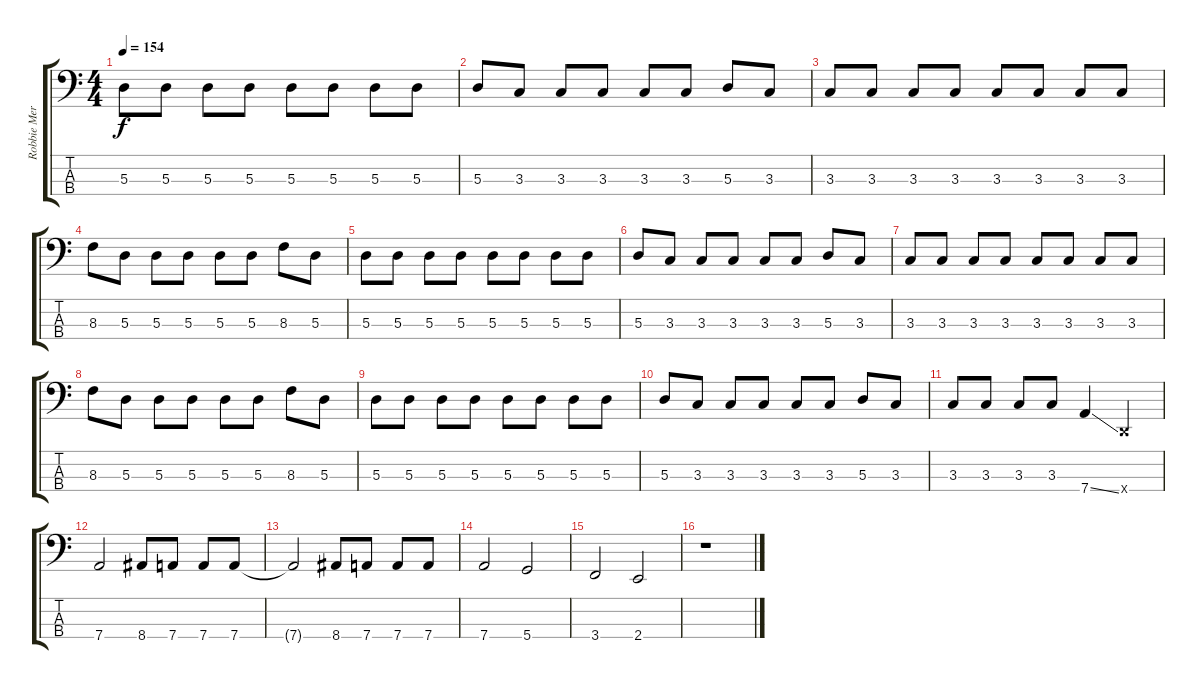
\track ("Robbie Merrill" "Robbie Mer") {instrument electricbasspick}
\staff {score tabs}
\tuning (G2 D2 A1 D1) {hide}
\ts (4 4)
\tempo 154
\clef f4
\ks c
5.3.8{dy f} 5.3.8 5.3.8 5.3.8 5.3.8 5.3.8 5.3.8 5.3.8 |
5.3.8 3.3.8 3.3.8 3.3.8 3.3.8 3.3.8 5.3.8 3.3.8 |
3.3.8 3.3.8 3.3.8 3.3.8 3.3.8 3.3.8 3.3.8 3.3.8 |
8.3.8 5.3.8 5.3.8 5.3.8 5.3.8 5.3.8 8.3.8 5.3.8 |
5.3.8 5.3.8 5.3.8 5.3.8 5.3.8 5.3.8 5.3.8 5.3.8 |
5.3.8 3.3.8 3.3.8 3.3.8 3.3.8 3.3.8 5.3.8 3.3.8 |
3.3.8 3.3.8 3.3.8 3.3.8 3.3.8 3.3.8 3.3.8 3.3.8 |
8.3.8 5.3.8 5.3.8 5.3.8 5.3.8 5.3.8 8.3.8 5.3.8 |
5.3.8 5.3.8 5.3.8 5.3.8 5.3.8 5.3.8 5.3.8 5.3.8 |
5.3.8 3.3.8 3.3.8 3.3.8 3.3.8 3.3.8 5.3.8 3.3.8 |
3.3.8 3.3.8 3.3.8 3.3.8 7.4{ss}.4 0.4{x}.4 |
7.4.2 8.4.8 7.4.8 7.4.8 7.4.8 |
7.4{t}.2 8.4.8 7.4.8 7.4.8 7.4.8 |
7.4.2 5.4.2 |
3.4.2 2.4.2 |
r.1
